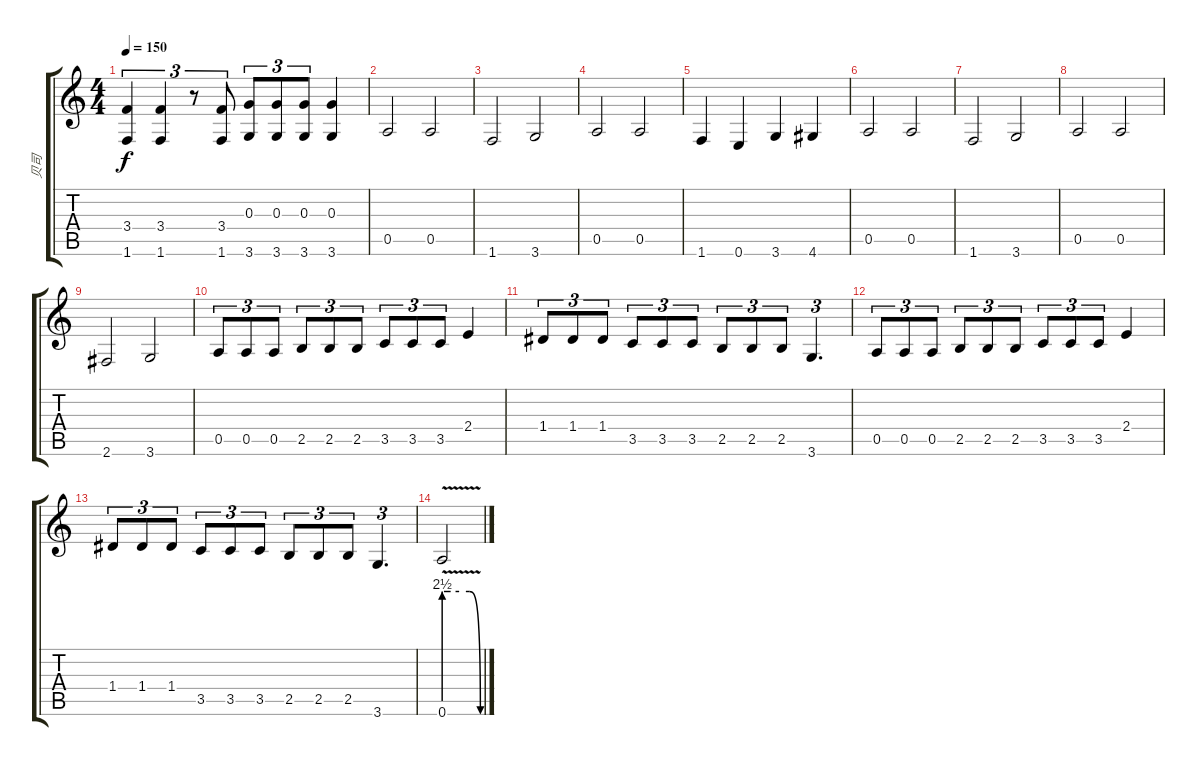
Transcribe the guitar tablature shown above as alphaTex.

\track ("贝司" "贝司") {instrument slapbass1}
\staff {score tabs}
\tuning (E4 B3 G3 D3 A2 E2) {hide}
\ts (4 4)
\tempo 150
\clef g2
\ks c
(3.4 1.6).4{tu (3 2) dy f} (3.4 1.6).4{tu (3 2)} r.8{tu (3 2)} (3.4 1.6).8{tu (3 2)} (0.3 3.6).8{tu (3 2)} (0.3 3.6).8{tu (3 2)} (0.3 3.6).8{tu (3 2)} (0.3 3.6).4 |
0.5.2 0.5.2 |
1.6.2 3.6.2 |
0.5.2 0.5.2 |
1.6.4 0.6.4 3.6.4 4.6.4 |
0.5.2 0.5.2 |
1.6.2 3.6.2 |
0.5.2 0.5.2 |
2.6.2 3.6.2 |
0.5.8{tu (3 2)} 0.5.8{tu (3 2)} 0.5.8{tu (3 2)} 2.5.8{tu (3 2)} 2.5.8{tu (3 2)} 2.5.8{tu (3 2)} 3.5.8{tu (3 2)} 3.5.8{tu (3 2)} 3.5.8{tu (3 2)} 2.4.4 |
1.4.8{tu (3 2)} 1.4.8{tu (3 2)} 1.4.8{tu (3 2)} 3.5.8{tu (3 2)} 3.5.8{tu (3 2)} 3.5.8{tu (3 2)} 2.5.8{tu (3 2)} 2.5.8{tu (3 2)} 2.5.8{tu (3 2)} 3.6.4{d tu (3 2)} |
0.5.8{tu (3 2)} 0.5.8{tu (3 2)} 0.5.8{tu (3 2)} 2.5.8{tu (3 2)} 2.5.8{tu (3 2)} 2.5.8{tu (3 2)} 3.5.8{tu (3 2)} 3.5.8{tu (3 2)} 3.5.8{tu (3 2)} 2.4.4 |
1.4.8{tu (3 2)} 1.4.8{tu (3 2)} 1.4.8{tu (3 2)} 3.5.8{tu (3 2)} 3.5.8{tu (3 2)} 3.5.8{tu (3 2)} 2.5.8{tu (3 2)} 2.5.8{tu (3 2)} 2.5.8{tu (3 2)} 3.6.4{d tu (3 2)} |
0.6{be (custom 0 10 11 10 25 10 42 10 60 0) v}.2
